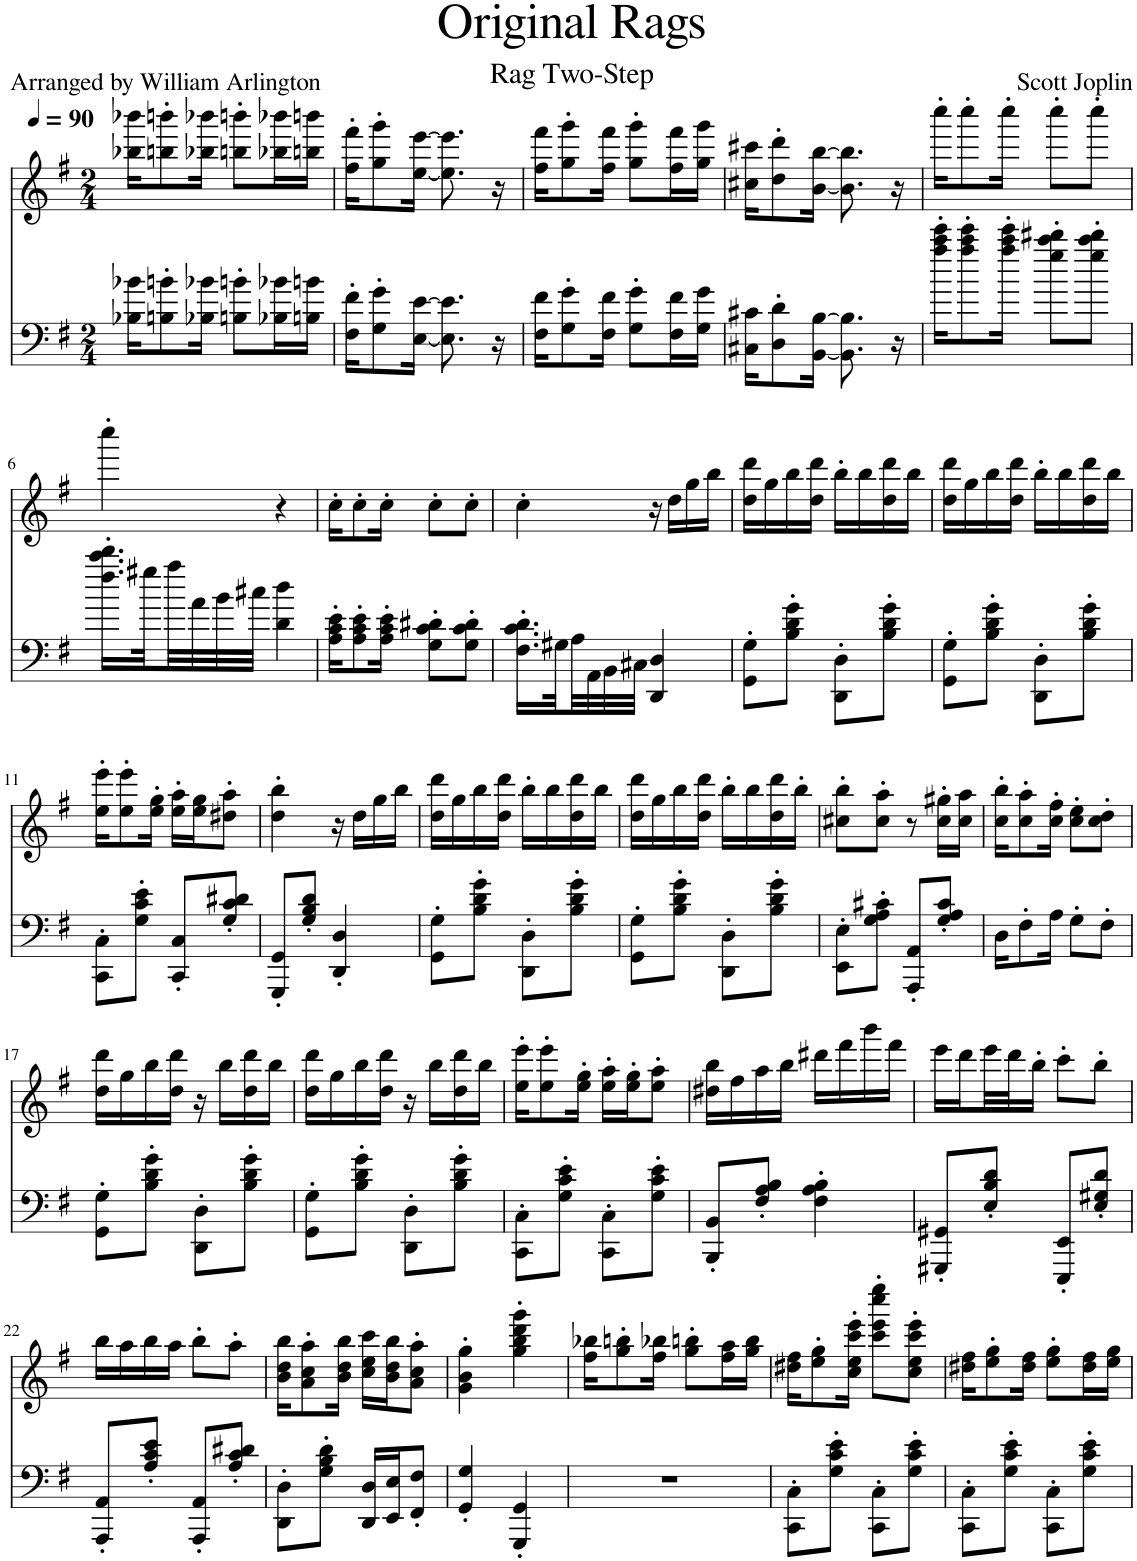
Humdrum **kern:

**kern	**kern
*part2	*part1
*staff2	*staff1
*I"Piano	*I"Piano
*I'Pno	*I'Pno
*clefF4	*clefG2
*k[f#]	*k[f#]
*M2/4	*M2/4
*MM90	*MM90
=1	=1
16B-X\ 16b-X\KL	16bb-X\ 16bbb-X\KL
8Bn\' 8bn\'	8bbn\' 8bbbn\'
16B-X\ 16b-X\Jk	16bb-X\ 16bbb-X\Jk
8Bn\' 8bn\'L	8bbn\' 8bbbn\'L
16B-X\ 16b-X\L	16bb-X\ 16bbb-X\L
16Bn\ 16bn\JJ	16bbn\ 16bbbn\JJ
=2	=2
16F#\' 16f#\'KL	16ff#\' 16fff#\'KL
8G\' 8g\'	8gg\' 8ggg\'
[16E\ [16e\Jk	[16ee\ [16eee\Jk
8.E\] 8.e\]	8.ee\] 8.eee\]
16r	16r
=3	=3
16F#\ 16f#\KL	16ff#\ 16fff#\KL
8G\' 8g\'	8gg\' 8ggg\'
16F#\ 16f#\Jk	16ff#\ 16fff#\Jk
8G\' 8g\'L	8gg\' 8ggg\'L
16F#\ 16f#\L	16ff#\ 16fff#\L
16G\ 16g\JJ	16gg\ 16ggg\JJ
=4	=4
16C#X\ 16c#X\KL	16cc#X\ 16ccc#X\KL
8D\' 8d\'	8dd\' 8ddd\'
[16BB\ [16B\Jk	[16b\ [16bb\Jk
8.BB\] 8.B\]	8.b\] 8.bb\]
16r	16r
=5	=5
16aa\' 16ccc\' 16eee\'KL	16cccc'\KL
8aa\' 8ccc\' 8eee\'	8cccc'\
16aa\' 16ccc\' 16eee\'Jk	16cccc'\Jk
8gg\' 8ccc\' 8ddd#X\'L	8cccc'\L
8gg\' 8ccc\' 8ddd#\'J	8cccc'\J
!!LO:LB:g=z
=6	=6
16.ff#\' 16.ccc\' 16.ddd\'LL	4cccc'\
32gg#X\L	.
32aa\	.
32a\	.
32b\	.
32cc#X\JJJ	.
4d\ 4dd\	4r
=7	=7
16A\' 16c\' 16e\'KL	16cc'\KL
8A\' 8c\' 8e\'	8cc'\
16A\' 16c\' 16e\'Jk	16cc'\Jk
8G\' 8c\' 8d#X\'L	8cc'\L
8G\' 8c\' 8d#\'J	8cc'\J
=8	=8
16.F#\' 16.c\' 16.d\'LL	4cc'\
32G#X\L	.
32A\	.
32AA\	.
32BB\	.
32C#X\JJJ	.
4DD/ 4D/	16r
.	16dd\LL
.	16gg\
.	16bb\JJ
=9	=9
8GG\' 8G\'L	16dd\ 16ddd\LL
.	16gg\
8B\' 8d\' 8g\'J	16bb\
.	16dd\ 16ddd\JJ
8DD\' 8D\'L	16bb'\LL
.	16bb\
8B\' 8d\' 8g\'J	16dd\ 16ddd\
.	16bb\JJ
=10	=10
8GG\' 8G\'L	16dd\ 16ddd\LL
.	16gg\
8B\' 8d\' 8g\'J	16bb\
.	16dd\ 16ddd\JJ
8DD\' 8D\'L	16bb'\LL
.	16bb\
8B\' 8d\' 8g\'J	16dd\ 16ddd\
.	16bb\JJ
!!LO:LB:g=z
=11	=11
8CC\' 8C\'L	16ee\' 16eee\'KL
.	8ee\' 8eee\'
8G\' 8c\' 8e\'J	.
.	16ee\' 16gg\'Jk
8CC/' 8C/'L	16ee\' 16aa\'LL
.	16ee\ 16gg\J
8G/' 8c/' 8d#X/'J	8dd#X\' 8aa\'J
=12	=12
8GGG/' 8GG/'L	4dd\' 4bb\'
8G/' 8B/' 8d/'J	.
4DD/' 4D/'	16r
.	16dd\LL
.	16gg\
.	16bb\JJ
=13	=13
8GG\' 8G\'L	16dd\ 16ddd\LL
.	16gg\
8B\' 8d\' 8g\'J	16bb\
.	16dd\ 16ddd\JJ
8DD\' 8D\'L	16bb'\LL
.	16bb\
8B\' 8d\' 8g\'J	16dd\ 16ddd\
.	16bb\JJ
=14	=14
8GG\' 8G\'L	16dd\ 16ddd\LL
.	16gg\
8B\' 8d\' 8g\'J	16bb\
.	16dd\ 16ddd\JJ
8DD\' 8D\'L	16bb'\LL
.	16bb\
8B\' 8d\' 8g\'J	16dd\ 16ddd\
.	16bb'\JJ
=15	=15
8EE\' 8E\'L	8cc#X\' 8bb\'L
8G\' 8A\' 8c#X\'J	8cc#\' 8aa\'J
8AAA/' 8AA/'L	8r
8G/' 8A/' 8c#/'J	16cc#\' 16gg#X\'LL
.	16cc#\ 16aa\JJ
=16	=16
16D\KL	16cc\' 16bb\'KL
8F#'\	8cc\' 8aa\'
16A\Jk	16cc\' 16ff#\'Jk
8G'\L	8cc\' 8ee\'L
8F#'\J	8cc\' 8dd\'J
!!LO:LB:g=z
=17	=17
8GG\' 8G\'L	16dd\ 16ddd\LL
.	16gg\
8B\' 8d\' 8g\'J	16bb\
.	16dd\ 16ddd\JJ
8DD\' 8D\'L	16r
.	16bb\LL
8B\' 8d\' 8g\'J	16dd\ 16ddd\
.	16bb\JJ
=18	=18
8GG\' 8G\'L	16dd\ 16ddd\LL
.	16gg\
8B\' 8d\' 8g\'J	16bb\
.	16dd\ 16ddd\JJ
8DD\' 8D\'L	16r
.	16bb\LL
8B\' 8d\' 8g\'J	16dd\ 16ddd\
.	16bb\JJ
=19	=19
8CC\' 8C\'L	16ee\' 16eee\'KL
.	8ee\' 8eee\'
8G\' 8c\' 8e\'J	.
.	16ee\' 16gg\'Jk
8CC\' 8C\'L	16ee\' 16aa\'LL
.	16ee\' 16gg\'J
8G\' 8c\' 8e\'J	8ee\' 8aa\'J
=20	=20
8BBB/' 8BB/'L	16dd#X\ 16bb\LL
.	16ff#\
8F#/' 8A/' 8B/'J	16aa\
.	16bb\JJ
4F#\' 4A\' 4B\'	16ddd#X\LL
.	16fff#\
.	16bbb\
.	16fff#\JJ
=21	=21
8GGG#X/' 8GG#X/'L	16eee\LL
.	16ddd\
8E/' 8B/' 8d/'J	32eee\L
.	32ddd\J
.	16bb'\JJ
8EEE/' 8EE/'L	8ccc'\L
8E/' 8G#X/' 8d/'J	8bb'\J
!!LO:LB:g=z
=22	=22
8AAA/' 8AA/'L	16bb\LL
.	16aa\
8A/' 8c/' 8e/'J	16bb\
.	16aa\JJ
8AAA/' 8AA/'L	8bb'\L
8A/' 8c/' 8d#X/'J	8aa'\J
=23	=23
8DD\' 8D\'L	16b\ 16dd\ 16bb\KL
.	8a\' 8cc\' 8aa\'
8G\' 8B\' 8d\'J	.
.	16b\ 16dd\ 16bb\Jk
16DD/ 16D/LL	16cc\ 16ee\ 16ccc\LL
16EE/ 16E/J	16b\ 16dd\ 16bb\J
8FF#/' 8F#/'J	8a\' 8cc\' 8aa\'J
=24	=24
4GG/' 4G/'	4g\' 4b\' 4gg\'
4GGG/' 4GG/'	4gg\' 4bb\' 4ddd\' 4ggg\'
=25	=25
2r	16ff#\ 16bb-X\KL
.	8gg\' 8bbn\'
.	16ff#\ 16bb-X\Jk
.	8gg\' 8bbn\'L
.	16ff#\ 16aa\L
.	16gg\ 16bb\JJ
=26	=26
8CC\' 8C\'L	16dd#X\ 16ff#\KL
.	8ee\' 8gg\'
8G\' 8c\' 8e\'J	.
.	16cc\' 16ee\' 16ccc\' 16eee\'Jk
8CC\' 8C\'L	8ccc\' 8eee\' 8cccc\' 8eeee\'L
8G\' 8c\' 8e\'J	8cc\' 8ee\' 8ccc\' 8eee\'J
=27	=27
8CC\' 8C\'L	16dd#X\ 16ff#\KL
.	8ee\' 8gg\'
8G\' 8c\' 8e\'J	.
.	16dd#\ 16ff#\Jk
8CC\' 8C\'L	8ee\' 8gg\'L
8G\' 8c\' 8e\'J	16dd#\ 16ff#\L
.	16ee\ 16gg\JJ
=	=
*-	*-
